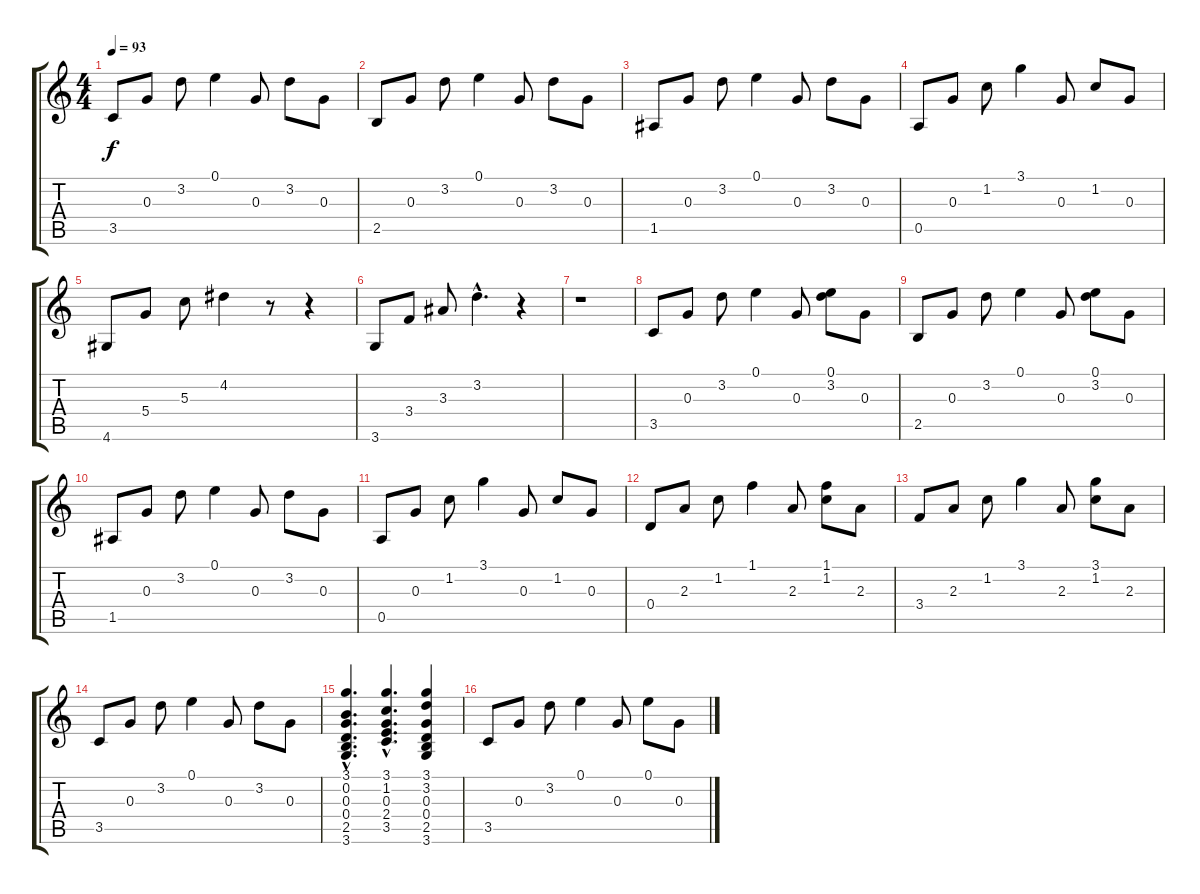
\track "" {instrument acousticguitarnylon}
\staff {score tabs}
\tuning (E4 B3 G3 D3 A2 E2) {hide}
\ts (4 4)
\tempo 93
\clef g2
\ks c
3.5.8{dy f instrument acousticguitarnylon} 0.3.8 3.2.8 0.1.4 0.3.8 3.2.8 0.3.8 |
2.5.8 0.3.8 3.2.8 0.1.4 0.3.8 3.2.8 0.3.8 |
1.5.8 0.3.8 3.2.8 0.1.4 0.3.8 3.2.8 0.3.8 |
0.5.8 0.3.8 1.2.8 3.1.4 0.3.8 1.2.8 0.3.8 |
4.6.8 5.4.8 5.3.8 4.2.4 r.8 r.4 |
3.6.8 3.4.8 3.3.8 3.2{hac}.4{d} r.4 |
r.1 |
3.5.8 0.3.8 3.2.8 0.1.4 0.3.8 (0.1 3.2).8 0.3.8 |
2.5.8 0.3.8 3.2.8 0.1.4 0.3.8 (0.1 3.2).8 0.3.8 |
1.5.8 0.3.8 3.2.8 0.1.4 0.3.8 3.2.8 0.3.8 |
0.5.8 0.3.8 1.2.8 3.1.4 0.3.8 1.2.8 0.3.8 |
0.4.8 2.3.8 1.2.8 1.1.4 2.3.8 (1.1 1.2).8 2.3.8 |
3.4.8 2.3.8 1.2.8 3.1.4 2.3.8 (3.1 1.2).8 2.3.8 |
3.5.8 0.3.8 3.2.8 0.1.4 0.3.8 3.2.8 0.3.8 |
(3.1{hac} 0.2{hac} 0.3{hac} 0.4{hac} 2.5{hac} 3.6{hac}).4{d} (3.1{hac} 1.2{hac} 0.3{hac} 2.4{hac} 3.5{hac}).4{d} (3.1 3.2 0.3 0.4 2.5 3.6).4 |
3.5.8 0.3.8 3.2.8 0.1.4 0.3.8 0.1.8 0.3.8
